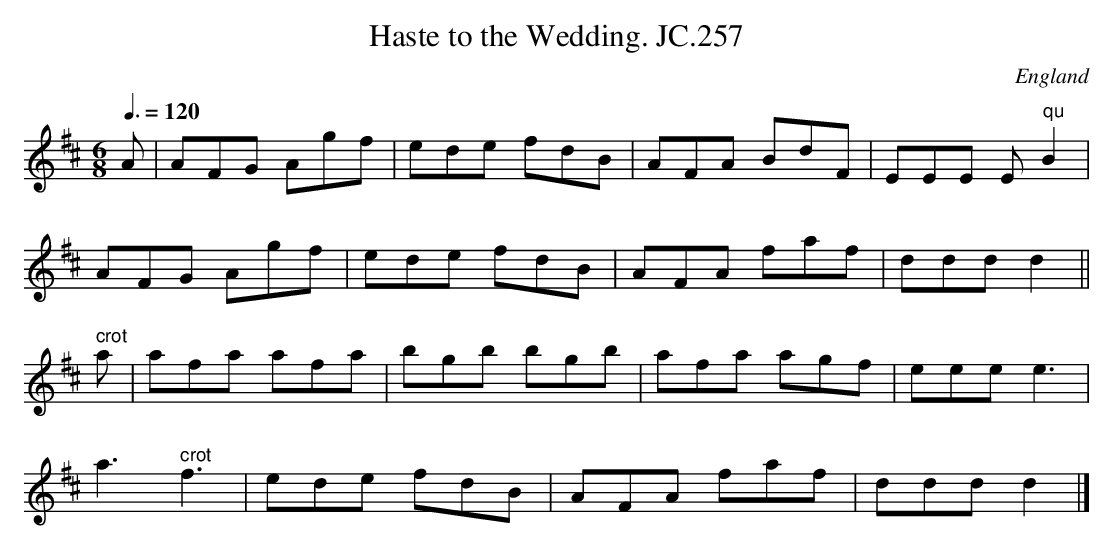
X:1
T:Haste to the Wedding. JC.257
O:England
M:6/8
L:1/8
Q:3/8=120
K:D major
A|\
AFG Agf|ede fdB|AFA BdF|EEE E" qu"B2|!
AFG Agf|ede fdB|AFA faf|ddd d2||!
" crot"a|afa afa|bgb bgb|afa agf|eee e3|!
a3" crot"f3|ede fdB|AFA faf|ddd d2|]
